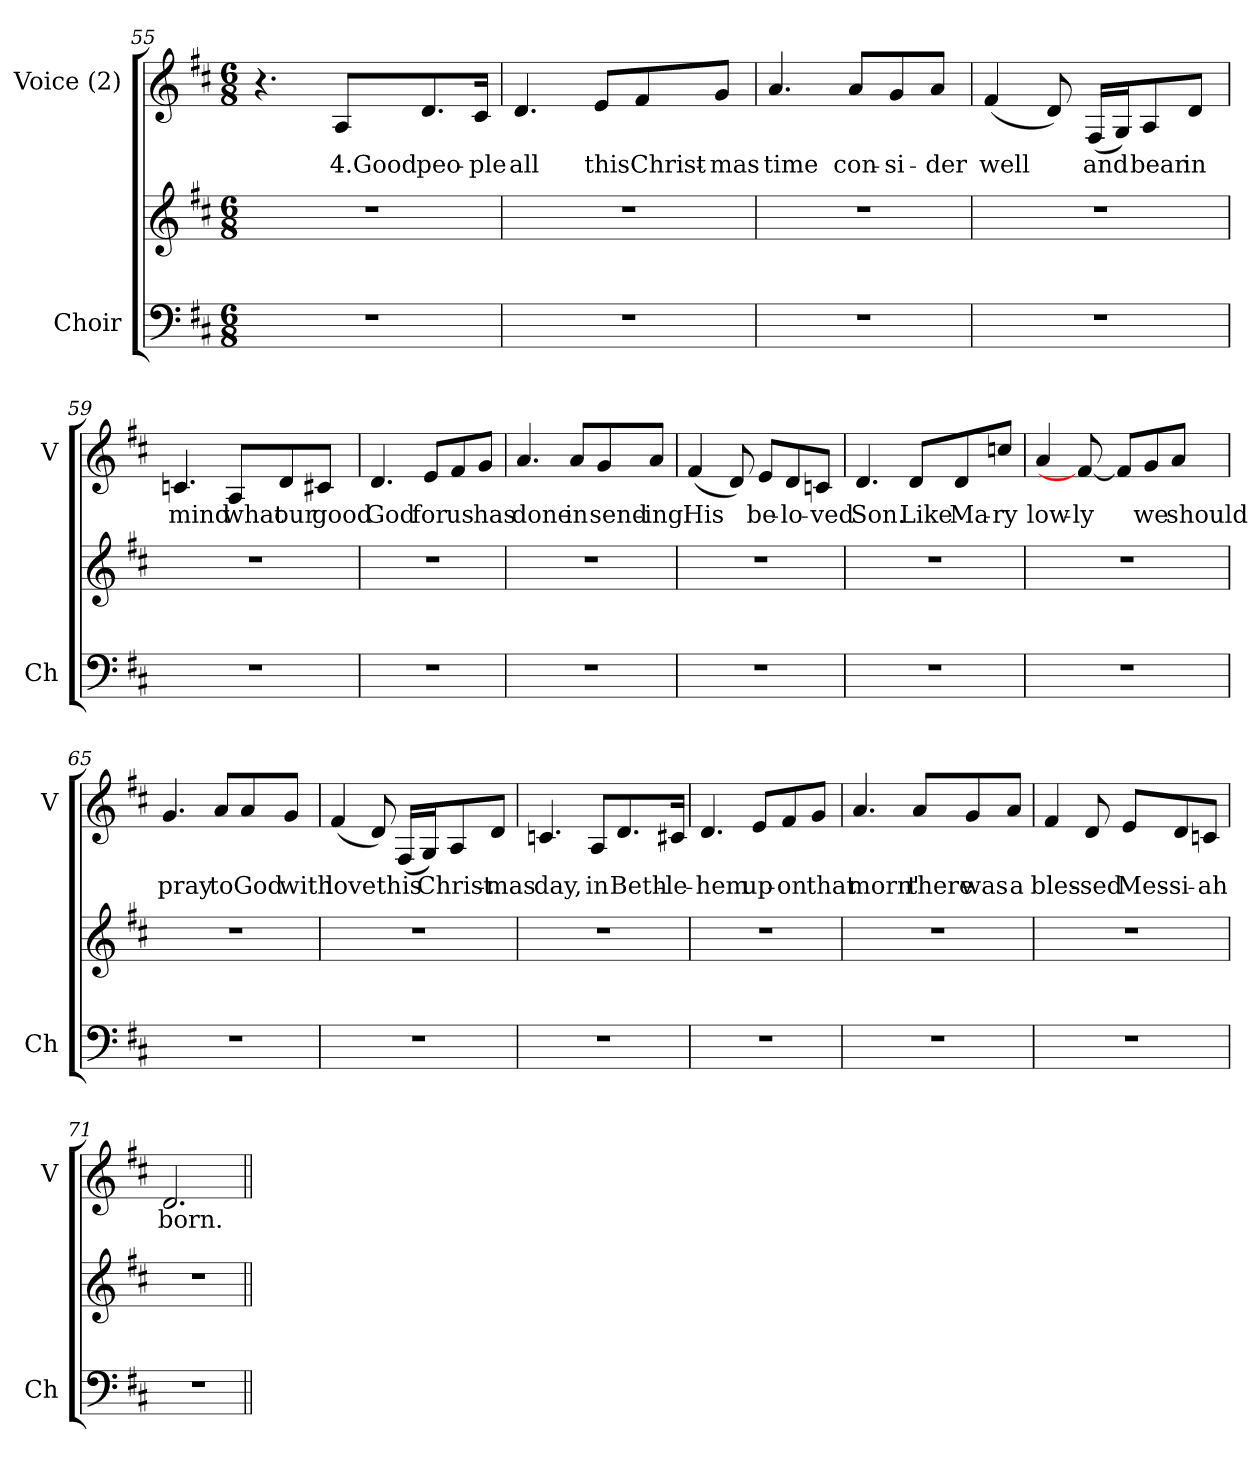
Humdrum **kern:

**kern	**kern	**kern	**text
*part2	*part2	*part1	*part1
*staff3	*staff2	*staff1	*staff1
*I"Choir	*	*I"Voice (2)	*
*I'Ch	*	*I'V	*
!!LO:LB:g=z
*clefF4	*clefG2	*clefG2	*
*k[f#c#]	*k[f#c#]	*k[f#c#]	*
*M6/8	*M6/8	*M6/8	*
=55	=55	=55	=55
2.r	2.r	4.r	.
!	!	!	!LO:LY:b
.	.	8A/L	4.Good
!	!	!	!LO:LY:b
.	.	8.d/	peo-
!	!	!	!LO:LY:b
.	.	16c#/Jk	-ple
=56	=56	=56	=56
!	!	!	!LO:LY:b
2.r	2.r	4.d/	all
!	!	!	!LO:LY:b
.	.	8e/L	this
!	!	!	!LO:LY:b
.	.	8f#/	Christ-
!	!	!	!LO:LY:b
.	.	8g/J	-mas
=57	=57	=57	=57
!	!	!	!LO:LY:b
2.r	2.r	4.a/	time
!	!	!	!LO:LY:b
.	.	8a/L	con-
!	!	!	!LO:LY:b
.	.	8g/	-si-
!	!	!	!LO:LY:b
.	.	8a/J	-der
=58	=58	=58	=58
!	!	!	!LO:LY:b
2.r	2.r	(4f#/	well
.	.	8d/)	.
!	!	!	!LO:LY:b
.	.	(16F#/LL	and
.	.	16G/J)	.
!	!	!	!LO:LY:b
.	.	8A/	bear
!	!	!	!LO:LY:b
.	.	8d/J	in
!!LO:LB:g=z
=59	=59	=59	=59
!	!	!	!LO:LY:b
2.r	2.r	4.cn/	mind
!	!	!	!LO:LY:b
.	.	8A/L	what
!	!	!	!LO:LY:b
.	.	8d/	our
!	!	!	!LO:LY:b
.	.	8c#X/J	good
!!LO:LB:g=z
=60	=60	=60	=60
!	!	!	!LO:LY:b
2.r	2.r	4.d/	God
!	!	!	!LO:LY:b
.	.	8e/L	for
!	!	!	!LO:LY:b
.	.	8f#/	us
!	!	!	!LO:LY:b
.	.	8g/J	has
=61	=61	=61	=61
!	!	!	!LO:LY:b
2.r	2.r	4.a/	done
!	!	!	!LO:LY:b
.	.	8a/L	in
!	!	!	!LO:LY:b
.	.	8g/	send-
!	!	!	!LO:LY:b
.	.	8a/J	-ing
=62	=62	=62	=62
!	!	!	!LO:LY:b
2.r	2.r	(4f#/	His
.	.	8d/)	.
!	!	!	!LO:LY:b
.	.	8e/L	be-
!	!	!	!LO:LY:b
.	.	8d/	-lo-
!	!	!	!LO:LY:b
.	.	8cn/J	-ved
=63	=63	=63	=63
!	!	!	!LO:LY:b
2.r	2.r	4.d/	Son.
!	!	!	!LO:LY:b
.	.	8d/L	Like
!	!	!	!LO:LY:b
.	.	8d/	Ma-
!	!	!	!LO:LY:b
.	.	8ccn/J	-ry
!!LO:LB:g=z
=64	=64	=64	=64
!	!	!	!LO:LY:b
2.r	2.r	4a/	low-
!	!	!	!LO:LY:b
.	.	8f/_	-ly
.	.	8f/L]	.
!	!	!	!LO:LY:b
.	.	8g/	we
!	!	!	!LO:LY:b
.	.	8a/J	should
!!LO:LB:g=z
=65	=65	=65	=65
!	!	!	!LO:LY:b
2.r	2.r	4.g/	pray
!	!	!	!LO:LY:b
.	.	8a/L	to
!	!	!	!LO:LY:b
.	.	8a/	God
!	!	!	!LO:LY:b
.	.	8g/J	with
=66	=66	=66	=66
!	!	!	!LO:LY:b
2.r	2.r	(4f#/	love
.	.	8d/)	.
!	!	!	!LO:LY:b
.	.	(16F#/LL	this
!	!	!	!LO:LY:b
.	.	16G/J)	Christ-
.	.	8A/	.
!	!	!	!LO:LY:b
.	.	8d/J	-mas
=67	=67	=67	=67
!	!	!	!LO:LY:b
2.r	2.r	4.cn/	day,
!	!	!	!LO:LY:b
.	.	8A/L	in
!	!	!	!LO:LY:b
.	.	8.d/	Beth-
!	!	!	!LO:LY:b
.	.	16c#X/Jk	-le-
!!LO:LB:g=z
=68	=68	=68	=68
!	!	!	!LO:LY:b
2.r	2.r	4.d/	-hem
!	!	!	!LO:LY:b
.	.	8e/L	up-
!	!	!	!LO:LY:b
.	.	8f#/	-on
!	!	!	!LO:LY:b
.	.	8g/J	that
=69	=69	=69	=69
!	!	!	!LO:LY:b
2.r	2.r	4.a/	morn'
!	!	!	!LO:LY:b
.	.	8a/L	there
!	!	!	!LO:LY:b
.	.	8g/	was
!	!	!	!LO:LY:b
.	.	8a/J	a
=70	=70	=70	=70
!	!	!	!LO:LY:b
2.r	2.r	4f#/	bles-
!	!	!	!LO:LY:b
.	.	8d/	-sed
!	!	!	!LO:LY:b
.	.	8e/L	Mes-
!	!	!	!LO:LY:b
.	.	8d/	-si-
!	!	!	!LO:LY:b
.	.	8cn/J	-ah
=71	=71	=71	=71
!	!	!	!LO:LY:b
2.r	2.r	2.d/	born.
=||	=||	=||	=||
*-	*-	*-	*-
